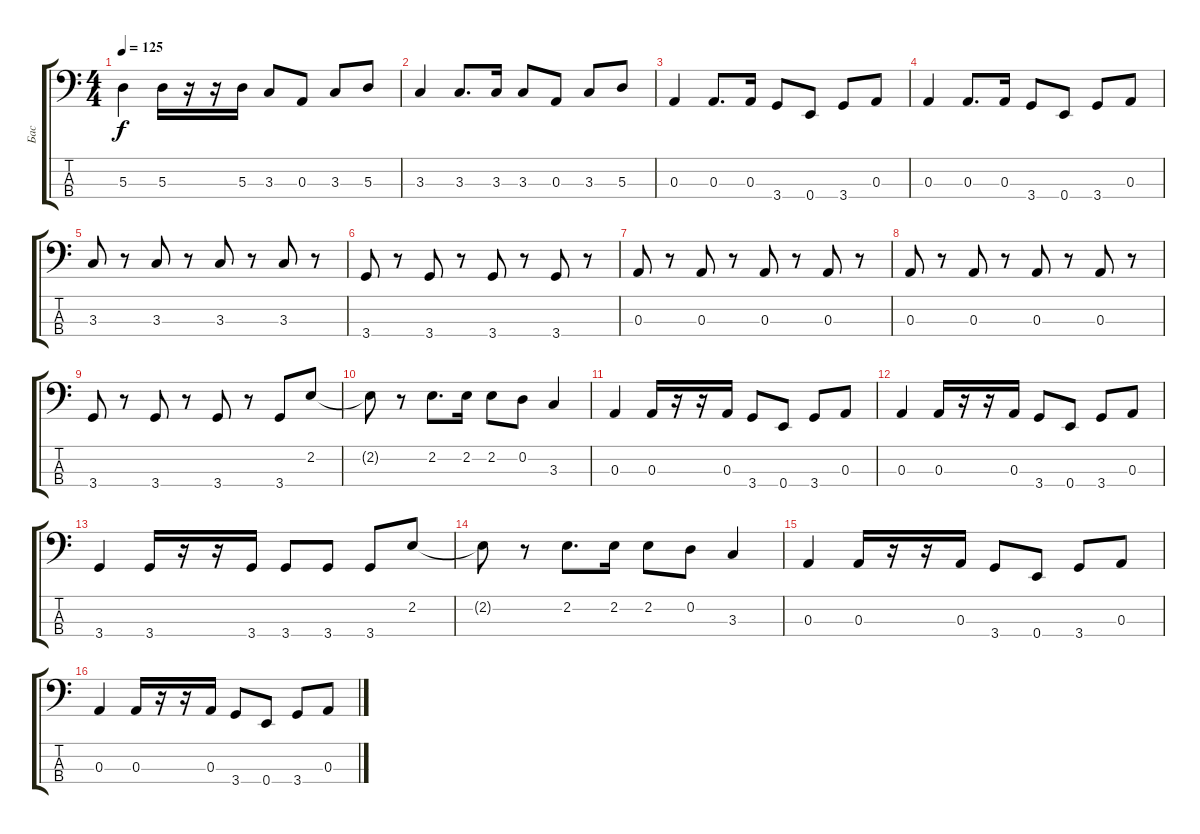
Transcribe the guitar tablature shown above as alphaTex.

\track ("Бас" "Бас") {instrument slapbass2}
\staff {score tabs}
\tuning (G2 D2 A1 E1) {hide}
\ts (4 4)
\tempo 125
\clef f4
\ks c
5.3.4{dy f} 5.3.16 r.16 r.16 5.3.16 3.3.8 0.3.8 3.3.8 5.3.8 |
3.3.4 3.3.8{d} 3.3.16 3.3.8 0.3.8 3.3.8 5.3.8 |
0.3.4 0.3.8{d} 0.3.16 3.4.8 0.4.8 3.4.8 0.3.8 |
0.3.4 0.3.8{d} 0.3.16 3.4.8 0.4.8 3.4.8 0.3.8 |
3.3.8 r.8 3.3.8 r.8 3.3.8 r.8 3.3.8 r.8 |
3.4.8 r.8 3.4.8 r.8 3.4.8 r.8 3.4.8 r.8 |
0.3.8 r.8 0.3.8 r.8 0.3.8 r.8 0.3.8 r.8 |
0.3.8 r.8 0.3.8 r.8 0.3.8 r.8 0.3.8 r.8 |
3.4.8 r.8 3.4.8 r.8 3.4.8 r.8 3.4.8 2.2.8 |
2.2{t}.8 r.8 2.2.8{d} 2.2.16 2.2.8 0.2.8 3.3.4 |
0.3.4 0.3.16 r.16 r.16 0.3.16 3.4.8 0.4.8 3.4.8 0.3.8 |
0.3.4 0.3.16 r.16 r.16 0.3.16 3.4.8 0.4.8 3.4.8 0.3.8 |
3.4.4 3.4.16 r.16 r.16 3.4.16 3.4.8 3.4.8 3.4.8 2.2.8 |
2.2{t}.8 r.8 2.2.8{d} 2.2.16 2.2.8 0.2.8 3.3.4 |
0.3.4 0.3.16 r.16 r.16 0.3.16 3.4.8 0.4.8 3.4.8 0.3.8 |
0.3.4 0.3.16 r.16 r.16 0.3.16 3.4.8 0.4.8 3.4.8 0.3.8
